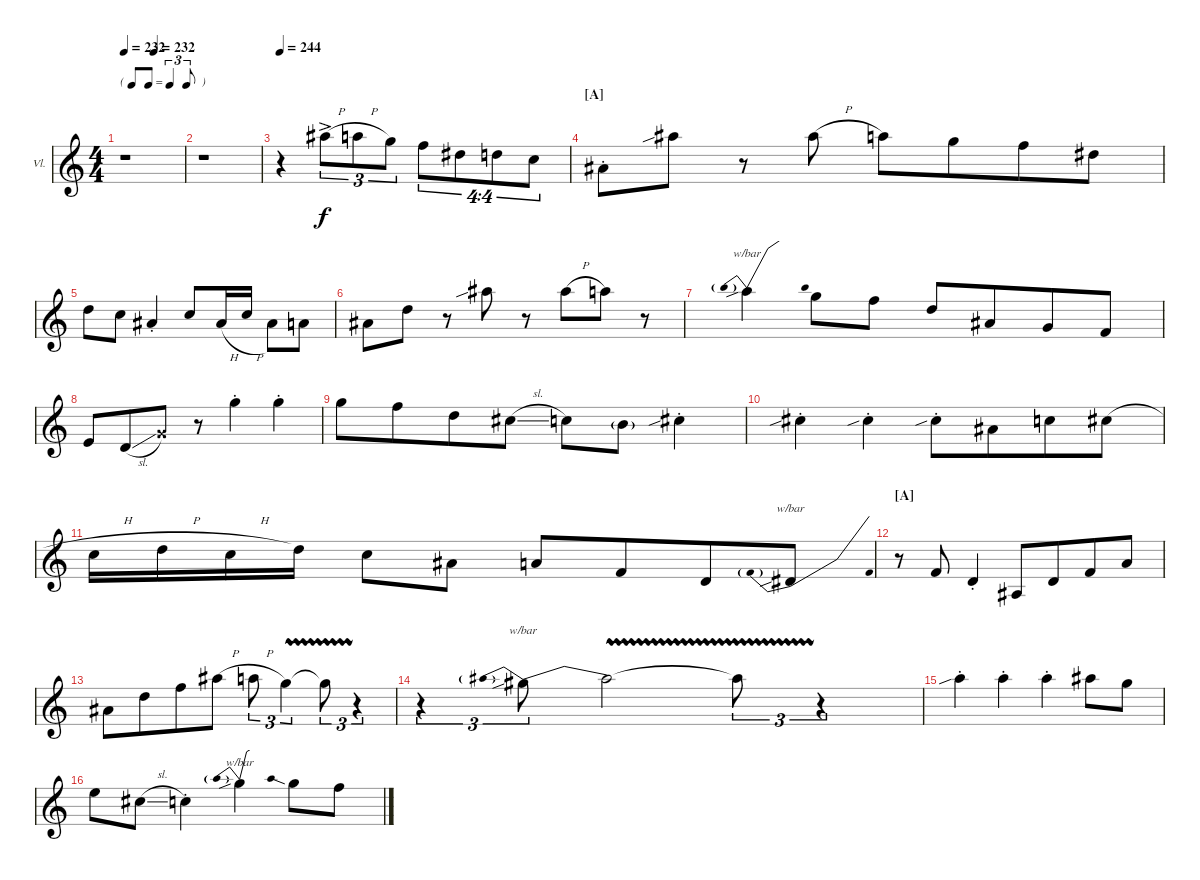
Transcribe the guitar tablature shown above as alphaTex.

\defaultSystemsLayout 4
\bracketExtendMode groupsimilarinstruments
\firstSystemTrackNameOrientation horizontal
\otherSystemsTrackNameOrientation horizontal
\track ("Violin" "Vl.") {instrument violin}
\staff {score}
\tuning (E5 A4 D4 G3)
\ts (4 4)
\tf triplet8th
\tempo 232
\tempo (232 0.5)
\clef g2
\scale
0.25
\ks c
r.1{dy f} |
\scale
0.25 r.1 |
\tempo 244
\scale
0.25 r.4 6.1{h ac}.8{tu (3 2)} 5.1{h}.8{tu (3 2)} 3.1.8{tu (3 2)} 1.1.8{tu (4 4)} 6.2.8{tu (4 4) beam merge} 5.2.8{tu (4 4)} 3.2.8{tu (4 4)} |
\section ("A" "")
\scale
0.25 1.2{st}.8 6.1{sib}.8 r.8 6.1{h}.8 5.1.8 3.1.8{beam merge} 1.1.8 6.2.8 |
\scale
0.25 5.2.8 3.2.8 1.2{st}.4 3.2.8 1.2{h}.16 3.2{h}.16 1.2.8{beam invert} 0.2.8 |
\scale
0.25 1.2.8 5.2.8 r.8 6.1{sib}.8 r.8 6.1{h}.8{beam merge} 5.1.8 r.8 |
\scale
0.25 7.1{sib}.4{tbe (predivedive default 0 -4 46.199999999999996 0)} 10.2.8 8.2.8 5.2.8 1.2.8{beam merge} 5.3.8 3.3.8 |
\scale
0.25 2.3.8 0.3{sl}.8{beam merge} 5.3{x}.8 r.8 3.1{st}.4 3.1{st}.4 |
\scale
0.25 3.1.8 1.1.8{beam merge} 5.2.8 4.2{sl}.8 3.2.8 2.2{g}.8 4.2{sib st}.4 |
\scale
0.25 4.2{sib st}.4 4.2{sib st}.4 4.2{sib st}.8 1.2.8{beam merge} 3.2.8 4.2{h}.8 |
\scale
0.25 3.2{h}.16 5.2{h}.16 3.2{h}.16 5.2.16 3.2.8 1.2.8 0.2.8 3.3.8{beam merge} 0.3.8 3.3{sib}.8{tbe (predivedive default 0 -4 30 0)} |
\section ("A" "")
\scale
0.25 r.8 3.3.8 0.3{st}.4 3.4.8 0.3.8{beam merge} 3.3.8 0.2.8 |
\scale
0.25 1.2.8 5.2.8{beam merge} 8.2.8 6.1{h}.8 5.1{h}.8{tu (3 2)} 3.1{vw}.4{tu (3 2)} 3.1{vw t}.8{tu (3 2)} r.4{tu (3 2)} |
\scale
0.25 r.4{tu (3 2)} 13.2{sib}.8{tu (3 2) tbe (predivedive default 0 -4 60 0)} 13.2{vw t}.2 13.2{vw t}.8{tu (3 2)} r.4{tu (3 2)} |
\scale
0.25 5.1{sib st}.4 5.1{st}.4 5.1{st}.4 6.1.8 3.1.8 |
\scale
0.25 0.1.8 4.2{sl}.8 3.2{st}.4 5.1{sib}.4{tbe (predivedive default 0 -4 46.199999999999996 0)} 3.1{sia}.8 1.1.8
